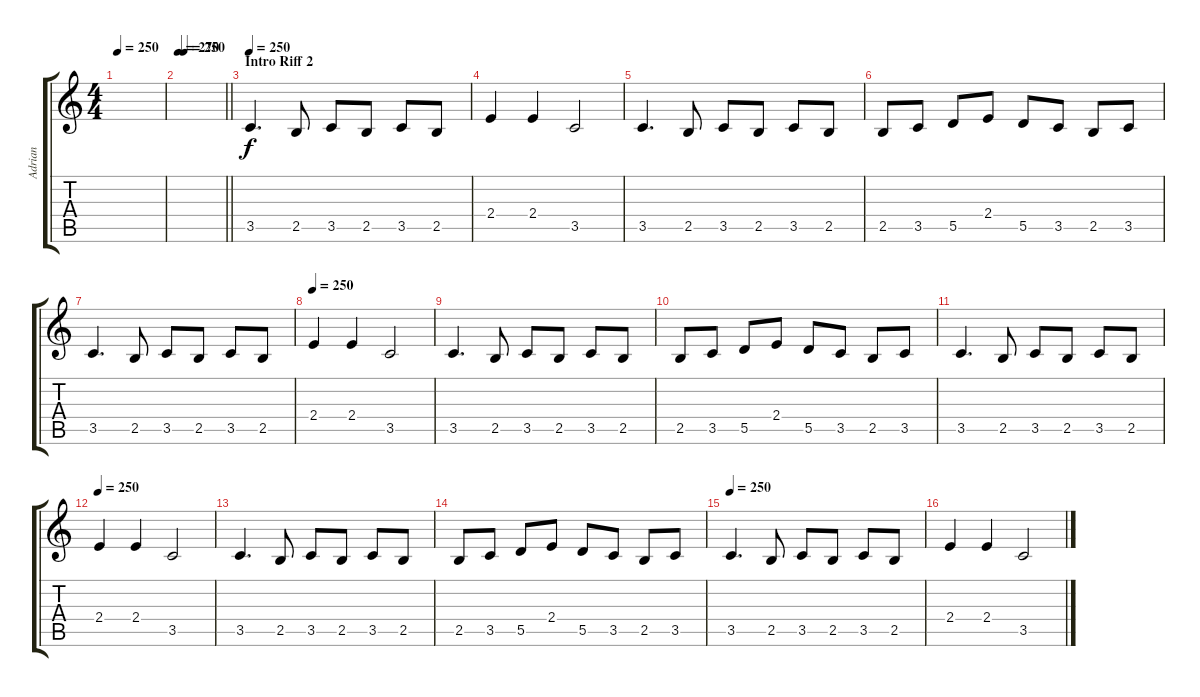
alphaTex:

\track ("Adrian" "Adrian") {instrument distortionguitar}
\staff {score tabs}
\tuning (E4 B3 G3 D3 A2 E2) {hide}
\ts (4 4)
\tempo 250
\clef g2
\ks c
|
\tempo 270
\tempo (250 0.125)
\barLineRight lightlight
|
\section ("" "Intro Riff 2")
\tempo 230
\tempo 250
3.5.4{d} 2.5.8 3.5.8 2.5.8 3.5.8 2.5.8 |
2.4.4 2.4.4 3.5.2 |
3.5.4{d} 2.5.8 3.5.8 2.5.8 3.5.8 2.5.8 |
2.5.8 3.5.8 5.5.8 2.4.8 5.5.8 3.5.8 2.5.8 3.5.8 |
3.5.4{d} 2.5.8 3.5.8 2.5.8 3.5.8 2.5.8 |
\tempo 250
2.4.4 2.4.4 3.5.2 |
3.5.4{d} 2.5.8 3.5.8 2.5.8 3.5.8 2.5.8 |
2.5.8 3.5.8 5.5.8 2.4.8 5.5.8 3.5.8 2.5.8 3.5.8 |
3.5.4{d} 2.5.8 3.5.8 2.5.8 3.5.8 2.5.8 |
\tempo 250
2.4.4 2.4.4 3.5.2 |
3.5.4{d} 2.5.8 3.5.8 2.5.8 3.5.8 2.5.8 |
2.5.8 3.5.8 5.5.8 2.4.8 5.5.8 3.5.8 2.5.8 3.5.8 |
\tempo 250
3.5.4{d} 2.5.8 3.5.8 2.5.8 3.5.8 2.5.8 |
2.4.4 2.4.4 3.5.2
